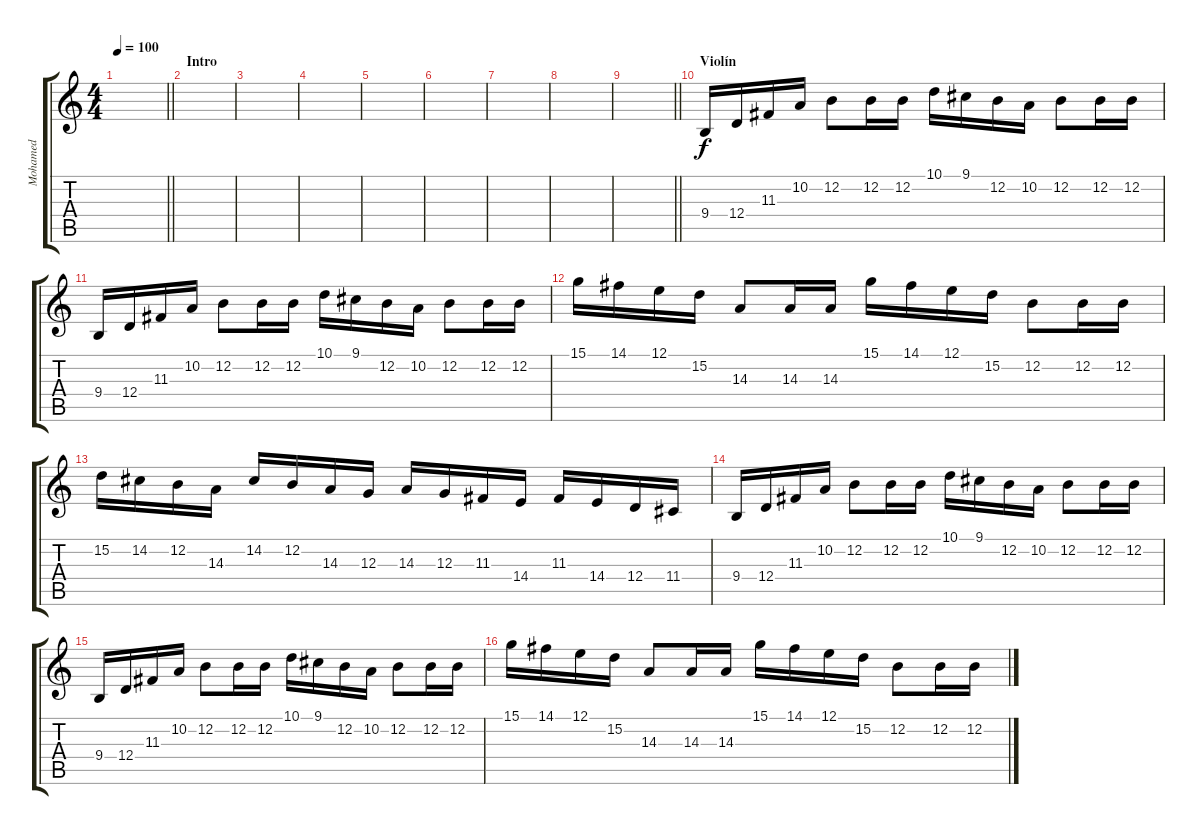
\track ("Mohamed" "Mohamed") {instrument violin}
\staff {score tabs}
\tuning (E4 B3 G3 D3 A2 E2) {hide}
\ts (4 4)
\tempo 100
\clef g2
\barLineRight lightlight
\ks c
|
\section ("" "Intro")
|
|
|
|
|
|
|
\barLineRight lightlight
|
\section ("" "Violín")
9.4.16 12.4.16 11.3.16 10.2.16 12.2.8 12.2.16 12.2.16 10.1.16 9.1.16 12.2.16 10.2.16 12.2.8 12.2.16 12.2.16 |
9.4.16 12.4.16 11.3.16 10.2.16 12.2.8 12.2.16 12.2.16 10.1.16 9.1.16 12.2.16 10.2.16 12.2.8 12.2.16 12.2.16 |
15.1.16 14.1.16 12.1.16 15.2.16 14.3.8 14.3.16 14.3.16 15.1.16 14.1.16 12.1.16 15.2.16 12.2.8 12.2.16 12.2.16 |
15.2.16 14.2.16 12.2.16 14.3.16 14.2.16 12.2.16 14.3.16 12.3.16 14.3.16 12.3.16 11.3.16 14.4.16 11.3.16 14.4.16 12.4.16 11.4.16 |
9.4.16 12.4.16 11.3.16 10.2.16 12.2.8 12.2.16 12.2.16 10.1.16 9.1.16 12.2.16 10.2.16 12.2.8 12.2.16 12.2.16 |
9.4.16 12.4.16 11.3.16 10.2.16 12.2.8 12.2.16 12.2.16 10.1.16 9.1.16 12.2.16 10.2.16 12.2.8 12.2.16 12.2.16 |
15.1.16 14.1.16 12.1.16 15.2.16 14.3.8 14.3.16 14.3.16 15.1.16 14.1.16 12.1.16 15.2.16 12.2.8 12.2.16 12.2.16
